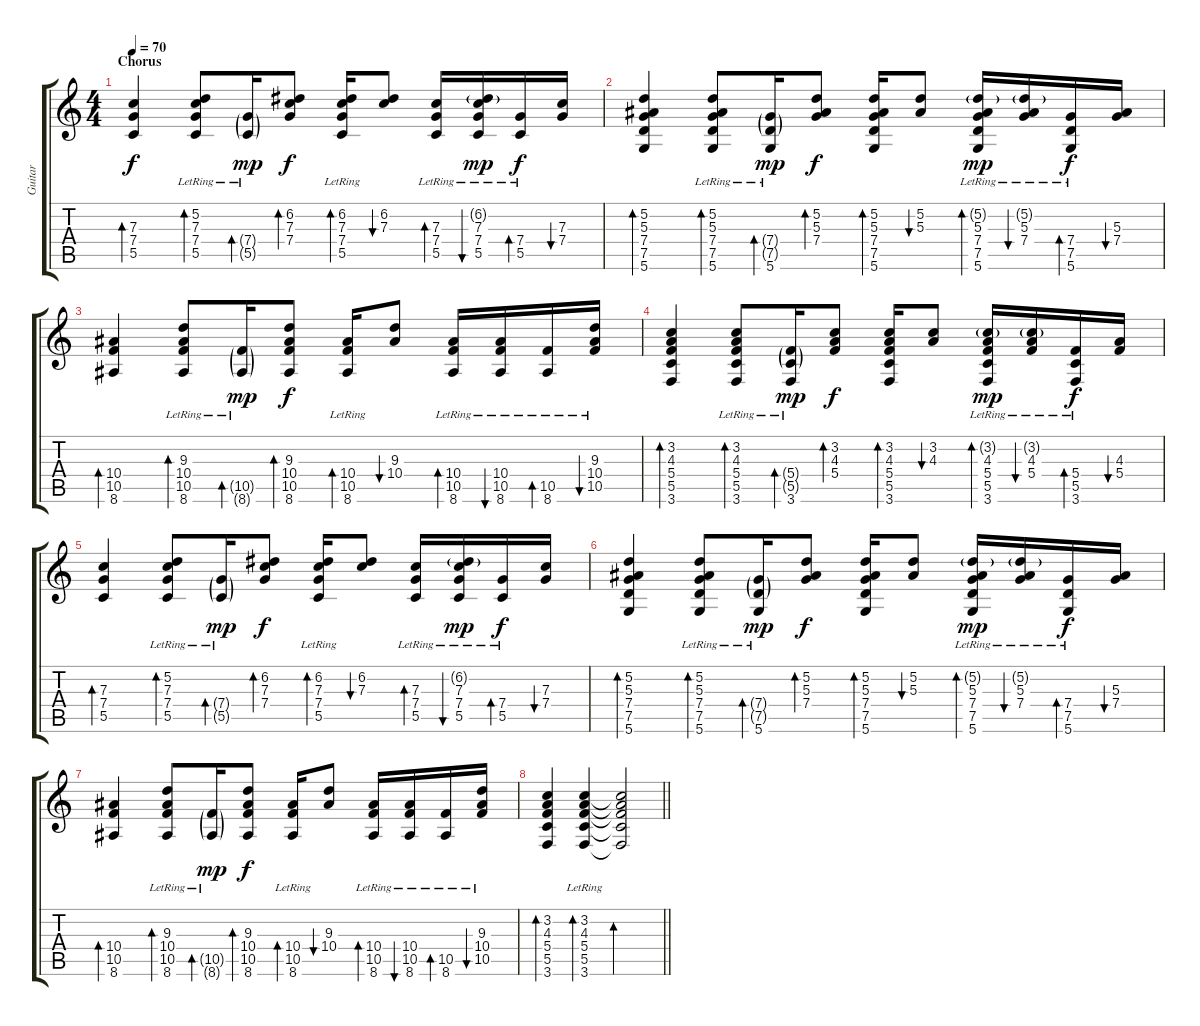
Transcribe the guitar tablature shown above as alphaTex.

\track ("Guitar" "Guitar") {instrument acousticguitarsteel}
\staff {score tabs}
\tuning (D4 A3 F3 C3 G2 D2) {hide}
\ts (4 4)
\section ("" "Chorus")
\tempo 70
\clef g2
\ks c
(7.3 7.4 5.5).4{bd 30 dy f} (5.2{lr} 7.3{lr} 7.4 5.5).8{bd 30} (7.4{g} 5.5{g lr}).16{bd 30 dy mp} (6.2 7.3 7.4).8{bd 30 dy f} (6.2 7.3 7.4{lr} 5.5).16{bd 30} (6.2 7.3).8{bu 30} (7.3{lr} 7.4 5.5).16{bd 30} (6.2{g lr} 7.3{lr} 7.4 5.5).16{bu 30 dy mp} (7.4 5.5{lr}).16{bd 30 dy f} (7.3 7.4).16{bu 30} |
(5.2 5.3 7.4 7.5 5.6).4{bd 30} (5.2{lr} 5.3{lr} 7.4 7.5 5.6).8{bd 30} (7.4{g} 7.5{g lr} 5.6).16{bd 30 dy mp} (5.2 5.3 7.4).8{bd 30 dy f} (5.2 5.3 7.4 7.5 5.6).16{bd 30} (5.2 5.3).8{bu 30} (5.2{g} 5.3{lr} 7.4 7.5 5.6).16{bd 30 dy mp} (5.2{g} 5.3{lr} 7.4).16{bu 30} (7.4 7.5{lr} 5.6).16{bd 30 dy f} (5.3 7.4).16{bu 30} |
(10.4 10.5 8.6).4{bd 30} (9.3{lr} 10.4 10.5 8.6).8{bd 30} (10.5{g lr} 8.6{g}).16{bd 30 dy mp} (9.3 10.4 10.5 8.6).8{bd 30 dy f} (10.4{lr} 10.5 8.6).16{bd 30} (9.3 10.4).8{bu 30} (10.4 10.5{lr} 8.6).16{bd 30} (10.4{lr} 10.5{lr} 8.6).16{bu 30} (10.5{lr} 8.6{lr}).16{bd 30} (9.3 10.4 10.5{lr}).16{bu 30} |
(3.2 4.3 5.4 5.5 3.6).4{bd 30} (3.2{lr} 4.3{lr} 5.4 5.5 3.6).8{bd 30} (5.4{g} 5.5{g lr} 3.6).16{bd 30 dy mp} (3.2 4.3 5.4).8{bd 30 dy f} (3.2 4.3 5.4 5.5 3.6).16{bd 30} (3.2 4.3).8{bu 30} (3.2{g} 4.3{lr} 5.4 5.5 3.6).16{bd 30 dy mp} (3.2{g} 4.3{lr} 5.4).16{bu 30} (5.4 5.5{lr} 3.6).16{bd 30 dy f} (4.3 5.4).16{bu 30} |
(7.3 7.4 5.5).4{bd 30} (5.2{lr} 7.3{lr} 7.4 5.5).8{bd 30} (7.4{g} 5.5{g lr}).16{bd 30 dy mp} (6.2 7.3 7.4).8{bd 30 dy f} (6.2 7.3 7.4{lr} 5.5).16{bd 30} (6.2 7.3).8{bu 30} (7.3{lr} 7.4 5.5).16{bd 30} (6.2{g lr} 7.3{lr} 7.4 5.5).16{bu 30 dy mp} (7.4 5.5{lr}).16{bd 30 dy f} (7.3 7.4).16{bu 30} |
(5.2 5.3 7.4 7.5 5.6).4{bd 30} (5.2{lr} 5.3{lr} 7.4 7.5 5.6).8{bd 30} (7.4{g} 7.5{g lr} 5.6).16{bd 30 dy mp} (5.2 5.3 7.4).8{bd 30 dy f} (5.2 5.3 7.4 7.5 5.6).16{bd 30} (5.2 5.3).8{bu 30} (5.2{g} 5.3{lr} 7.4 7.5 5.6).16{bd 30 dy mp} (5.2{g} 5.3{lr} 7.4).16{bu 30} (7.4 7.5{lr} 5.6).16{bd 30 dy f} (5.3 7.4).16{bu 30} |
(10.4 10.5 8.6).4{bd 30} (9.3{lr} 10.4 10.5 8.6).8{bd 30} (10.5{g lr} 8.6{g}).16{bd 30 dy mp} (9.3 10.4 10.5 8.6).8{bd 30 dy f} (10.4{lr} 10.5 8.6).16{bd 30} (9.3 10.4).8{bu 30} (10.4 10.5{lr} 8.6).16{bd 30} (10.4{lr} 10.5{lr} 8.6).16{bu 30} (10.5{lr} 8.6{lr}).16{bd 30} (9.3 10.4 10.5{lr}).16{bu 30} |
\barLineRight lightlight
(3.2 4.3 5.4 5.5 3.6).4{bd 30} (3.2{lr} 4.3{lr} 5.4 5.5 3.6).4{bd 30} (3.2{t} 4.3{t} 5.4{t} 5.5{t} 3.6{t}).2{bd 30}
